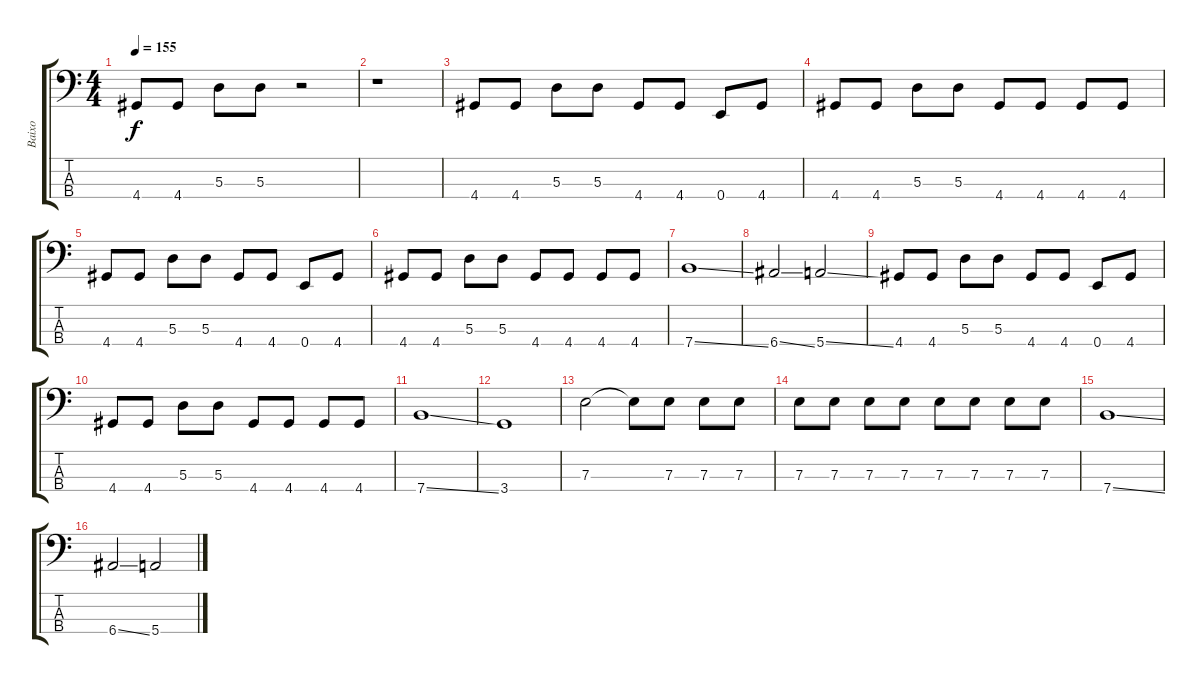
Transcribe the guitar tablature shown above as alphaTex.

\track ("Baixo" "Baixo") {instrument electricbasspick}
\staff {score tabs}
\tuning (G2 D2 A1 E1) {hide}
\ts (4 4)
\tempo 155
\clef f4
\ks c
4.4.8{dy f} 4.4.8 5.3.8 5.3.8 r.2 |
r.1 |
4.4.8 4.4.8 5.3.8 5.3.8 4.4.8 4.4.8 0.4.8 4.4.8 |
4.4.8 4.4.8 5.3.8 5.3.8 4.4.8 4.4.8 4.4.8 4.4.8 |
4.4.8 4.4.8 5.3.8 5.3.8 4.4.8 4.4.8 0.4.8 4.4.8 |
4.4.8 4.4.8 5.3.8 5.3.8 4.4.8 4.4.8 4.4.8 4.4.8 |
7.4{ss}.1 |
6.4{ss}.2 5.4{ss}.2 |
4.4.8 4.4.8 5.3.8 5.3.8 4.4.8 4.4.8 0.4.8 4.4.8 |
4.4.8 4.4.8 5.3.8 5.3.8 4.4.8 4.4.8 4.4.8 4.4.8 |
7.4{ss}.1 |
3.4.1 |
7.3.2 7.3{t}.8 7.3.8 7.3.8 7.3.8 |
7.3.8 7.3.8 7.3.8 7.3.8 7.3.8 7.3.8 7.3.8 7.3.8 |
7.4{ss}.1 |
6.4{ss}.2 5.4{ss}.2
